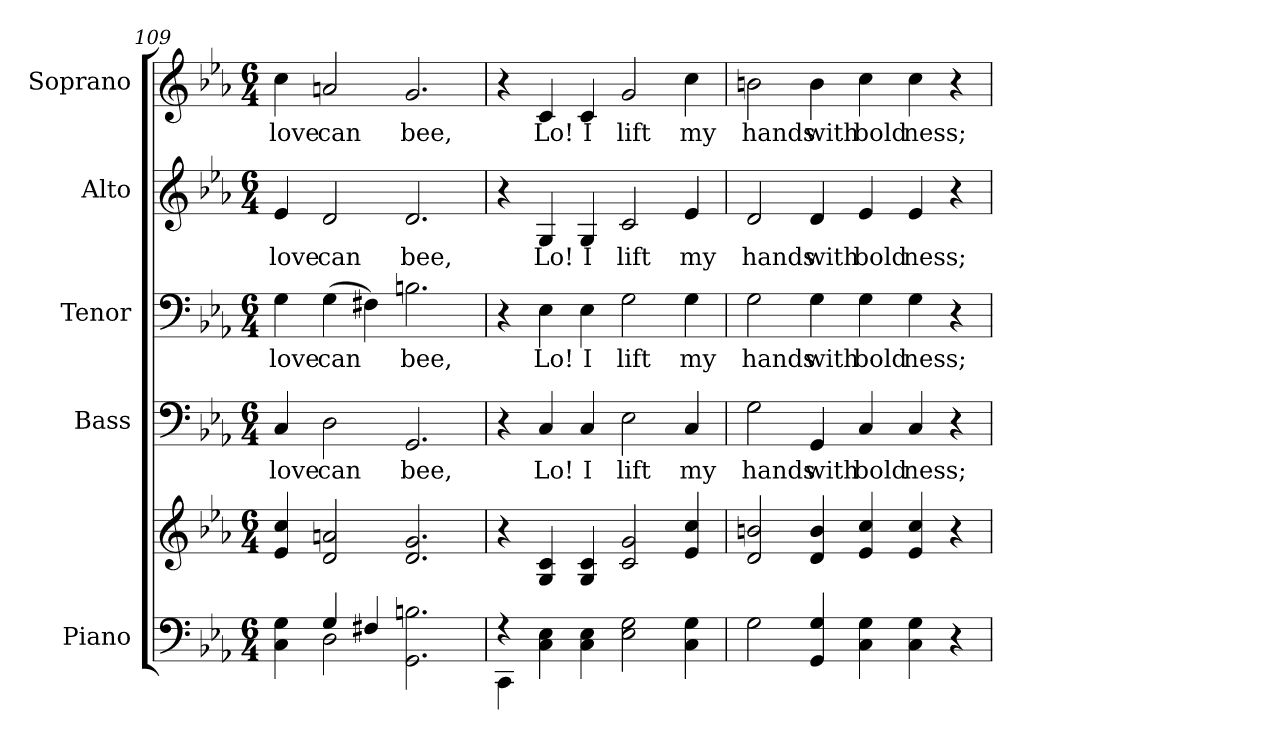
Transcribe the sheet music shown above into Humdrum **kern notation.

**kern	**kern	**kern	**text	**kern	**text	**kern	**text	**kern	**text
*part5	*part5	*part4	*part4	*part3	*part3	*part2	*part2	*part1	*part1
*staff6	*staff5	*staff4	*staff4	*staff3	*staff3	*staff2	*staff2	*staff1	*staff1
*I"Piano	*	*I"Bass	*	*I"Tenor	*	*I"Alto	*	*I"Soprano	*
*I'Pno.	*	*I'B.	*	*I'T.	*	*I'A.	*	*I'S.	*
!!LO:LB:g=z
*clefF4	*clefG2	*clefF4	*	*clefF4	*	*clefG2	*	*clefG2	*
*k[b-e-a-]	*k[b-e-a-]	*k[b-e-a-]	*	*k[b-e-a-]	*	*k[b-e-a-]	*	*k[b-e-a-]	*
*E-:	*E-:	*E-:	*	*E-:	*	*E-:	*	*E-:	*
*M6/4	*M6/4	*M6/4	*	*M6/4	*	*M6/4	*	*M6/4	*
=109	=109	=109	=109	=109	=109	=109	=109	=109	=109
*^	*	*	*	*	*	*	*	*	*
!	!	!	!	!LO:LY:b:color=#000000	!	!	!	!	!	!
!	!	!	!	!	!	!LO:LY:b:color=#000000	!	!	!	!
!	!	!	!	!	!	!	!	!LO:LY:b:color=#000000	!	!
!	!	!	!	!	!	!	!	!	!	!LO:LY:b:color=#000000
4Ci\ 4Gi	4ryy	4e-i/ 4cci	4Ci/	love	4Gi\	love	4e-i/	love	4cci\	love
!	!	!	!	!LO:LY:b:color=#000000	!	!	!	!	!	!
!	!	!	!	!	!	!LO:LY:b:color=#000000	!	!	!	!
!	!	!	!	!	!	!	!	!LO:LY:b:color=#000000	!	!
!	!	!	!	!	!	!	!	!	!	!LO:LY:b:color=#000000
4Gi/	2Di\	2di/ 2ani	2Di\	can	(4Gi\	can	2di/	can	2ani/	can
4F#Xi/	.	.	.	.	4F#Xi\)	.	.	.	.	.
!	!	!	!	!LO:LY:b:color=#000000	!	!	!	!	!	!
!	!	!	!	!	!	!LO:LY:b:color=#000000	!	!	!	!
!	!	!	!	!	!	!	!	!LO:LY:b:color=#000000	!	!
!	!	!	!	!	!	!	!	!	!	!LO:LY:b:color=#000000
2.GGi\ 2.Bni	2.ryy	2.di/ 2.gi	2.GGi/	bee,	2.Bni\	bee,	2.di/	bee,	2.gi/	bee,
=110	=110	=110	=110	=110	=110	=110	=110	=110	=110	=110
4r	4CCi\	4r	4r	.	4r	.	4r	.	4r	.
!	!	!	!	!LO:LY:b:color=#000000	!	!	!	!	!	!
!	!	!	!	!	!	!LO:LY:b:color=#000000	!	!	!	!
!	!	!	!	!	!	!	!	!LO:LY:b:color=#000000	!	!
!	!	!	!	!	!	!	!	!	!	!LO:LY:b:color=#000000
4Ci\ 4E-i	4ryy	4Gi/ 4ci	4Ci/	Lo!	4E-i\	Lo!	4Gi/	Lo!	4ci/	Lo!
!	!	!	!	!LO:LY:b:color=#000000	!	!	!	!	!	!
!	!	!	!	!	!	!LO:LY:b:color=#000000	!	!	!	!
!	!	!	!	!	!	!	!	!LO:LY:b:color=#000000	!	!
!	!	!	!	!	!	!	!	!	!	!LO:LY:b:color=#000000
4Ci\ 4E-i	4ryy	4Gi/ 4ci	4Ci/	I	4E-i\	I	4Gi/	I	4ci/	I
!	!	!	!	!LO:LY:b:color=#000000	!	!	!	!	!	!
!	!	!	!	!	!	!LO:LY:b:color=#000000	!	!	!	!
!	!	!	!	!	!	!	!	!LO:LY:b:color=#000000	!	!
!	!	!	!	!	!	!	!	!	!	!LO:LY:b:color=#000000
2E-i\ 2Gi	2.ryy	2ci/ 2gi	2E-i\	lift	2Gi\	lift	2ci/	lift	2gi/	lift
!	!	!	!	!LO:LY:b:color=#000000	!	!	!	!	!	!
!	!	!	!	!	!	!LO:LY:b:color=#000000	!	!	!	!
!	!	!	!	!	!	!	!	!LO:LY:b:color=#000000	!	!
!	!	!	!	!	!	!	!	!	!	!LO:LY:b:color=#000000
4Ci\ 4Gi	.	4e-i/ 4cci	4Ci/	my	4Gi\	my	4e-i/	my	4cci\	my
*v	*v	*	*	*	*	*	*	*	*	*
!!LO:PB:g=z
=111	=111	=111	=111	=111	=111	=111	=111	=111	=111
!	!	!	!LO:LY:b:color=#000000	!	!	!	!	!	!
!	!	!	!	!	!LO:LY:b:color=#000000	!	!	!	!
!	!	!	!	!	!	!	!LO:LY:b:color=#000000	!	!
!	!	!	!	!	!	!	!	!	!LO:LY:b:color=#000000
2Gi\	2di/ 2bni	2Gi\	hands	2Gi\	hands	2di/	hands	2bni\	hands
!	!	!	!LO:LY:b:color=#000000	!	!	!	!	!	!
!	!	!	!	!	!LO:LY:b:color=#000000	!	!	!	!
!	!	!	!	!	!	!	!LO:LY:b:color=#000000	!	!
!	!	!	!	!	!	!	!	!	!LO:LY:b:color=#000000
4GGi/ 4Gi	4di/ 4bi	4GGi/	with	4Gi\	with	4di/	with	4bi\	with
!	!	!	!LO:LY:b:color=#000000	!	!	!	!	!	!
!	!	!	!	!	!LO:LY:b:color=#000000	!	!	!	!
!	!	!	!	!	!	!	!LO:LY:b:color=#000000	!	!
!	!	!	!	!	!	!	!	!	!LO:LY:b:color=#000000
4Ci\ 4Gi	4e-i/ 4cci	4Ci/	bold	4Gi\	bold	4e-i/	bold	4cci\	bold
!	!	!	!LO:LY:b:color=#000000	!	!	!	!	!	!
!	!	!	!	!	!LO:LY:b:color=#000000	!	!	!	!
!	!	!	!	!	!	!	!LO:LY:b:color=#000000	!	!
!	!	!	!	!	!	!	!	!	!LO:LY:b:color=#000000
4Ci\ 4Gi	4e-i/ 4cci	4Ci/	ness;	4Gi\	ness;	4e-i/	ness;	4cci\	ness;
4r	4r	4r	.	4r	.	4r	.	4r	.
=	=	=	=	=	=	=	=	=	=
*-	*-	*-	*-	*-	*-	*-	*-	*-	*-
